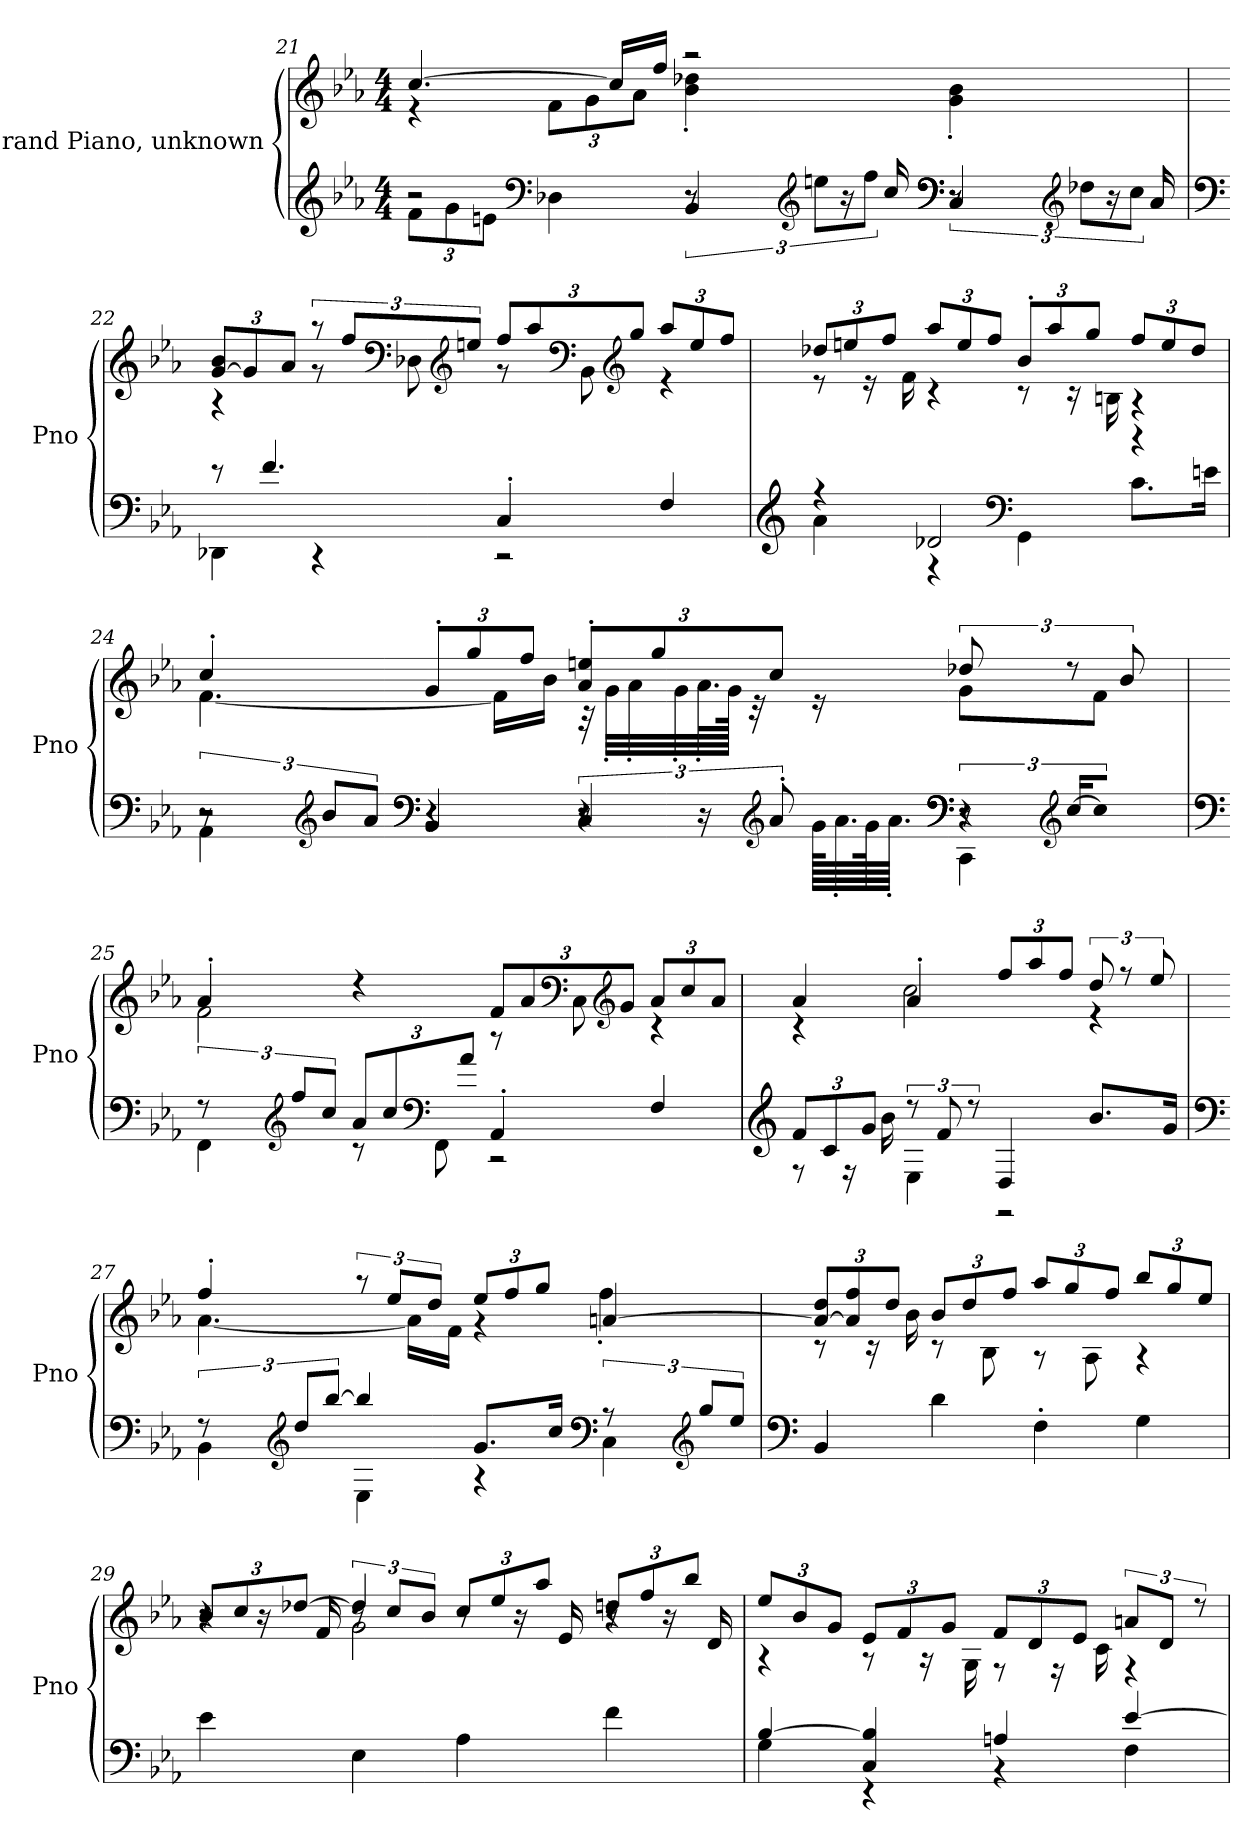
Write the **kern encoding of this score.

**kern	**kern
*part1	*part1
*staff2	*staff1
*I"Grand Piano, unknown	*
*I'Pno	*
!!LO:LB:g=z
*clefG2	*clefG2
*k[b-e-a-]	*k[b-e-a-]
*M4/4	*M4/4
=21	=21
*^	*
*	*Xbrackettup	*
*	*^	*^
2r	12f\L	2r	[4.cc/	4r
.	12g\	.	.	.
.	12en\J	.	.	.
*clefF4	*	*	*	*
*	*	*	*	*Xbrackettup
.	4D-X\	.	.	12f\L
.	.	.	.	12g\
.	.	.	16cc/LL]	.
.	.	.	.	12a-\J
.	.	.	16ff/JJ	.
*	*brackettup	*	*	*
8r	12r	4BB-/	2r	4b-\' 4dd-X\'
*clefG2	*	*	*	*
.	12een\L	.	.	.
16r	.	.	.	.
.	12ff\J	.	.	.
16cc/	.	.	.	.
*clefF4	*	*	*	*
8r	12r	4C/	.	4g\' 4b-\'
*clefG2	*	*	*	*
.	12dd-X\L	.	.	.
16r	.	.	.	.
.	12cc\J	.	.	.
16a-/	.	.	.	.
*v	*v	*v	*	*
!!LO:LB:g=z	!!
=22	=22	=22
*clefF4	*	*
*^	*	*
8r	4DD-X\	[12g/ 12b-/L	4r
.	.	12g/]	.
4.f/	.	.	.
.	.	12a-/J	.
*	*	*brackettup	*
.	4r	12r	8r
.	.	12ff/L	.
*	*	*clefF4	*
.	.	.	8D-X\
*	*	*clefG2	*
.	.	12een/J	.
*	*	*Xbrackettup	*
4C'/	2r	12ff/L	8r
.	.	12aa-/	.
*	*	*clefF4	*
.	.	.	8BB-\
*	*	*clefG2	*
.	.	12gg/J	.
4F/	.	12aa-/L	4r
.	.	12ee/	.
.	.	12ff/J	.
=23	=23	=23	=23
*clefG2	*	*	*
4r	4a-\	12dd-X/L	8r
.	.	12een/	.
.	.	.	16r
.	.	12ff/J	.
.	.	.	16f\
2d-X/	4r	12aa-/L	4r
.	.	12ee/	.
.	.	12ff/J	.
*clefF4	*	*	*
.	4GG\	12b-'/L	8r
.	.	12aa-/	.
.	.	.	16r
.	.	12gg/J	.
.	.	.	16Bn\
4r	8.c\L	12ff/L	4r
.	.	12ee/	.
.	.	12dd-/J	.
.	16en\Jk	.	.
!!LO:LB:g=z	!!
=24	=24	=24	=24
*	*^	*	*
12r	4AA-\	2r	4cc'/	[4.f\
*clefG2	*	*	*	*
12b-/L	.	.	.	.
12a-/J	.	.	.	.
*clefF4	*	*	*	*
4BB-/	4r	.	12g'/L	.
.	.	.	12gg/	.
.	.	.	.	16f\LL]
.	.	.	12ff/J	.
.	.	.	.	16b-\JJ
6r	8r	4C/	12a-/' 12een/'L	32r
.	.	.	.	32g'\LLL
.	.	.	.	32a-'\
.	.	.	12gg/	.
.	.	.	.	32g'\
.	16r	.	.	64.a-'\L
.	.	.	.	128g\JJJJk
.	.	.	.	32r
*clefG2	*	*	*	*
12a-'/	.	.	12cc/J	.
.	128g\KLLLL	.	.	16r
.	64.a-'\	.	.	.
.	128g\K	.	.	.
.	64.a-'\JJJJ	.	.	.
*clefF4	*	*	*	*
*	*	*	*brackettup	*
12r	4CC\	4r	12dd-X/	8g\L
*clefG2	*	*	*	*
[24cc/KL	.	.	12r	.
8cc/J]	.	.	.	8f\J
.	.	.	12b-/	.
*v	*v	*v	*	*
!!LO:PB:g=z	!!
=25	=25	=25
*clefF4	*	*
*^	*	*
12r	4FF\	4a-'/	2f\
*clefG2	*	*	*
12ff/L	.	.	.
12cc/J	.	.	.
*Xbrackettup	*	*	*
12a-/L	8r	4r	.
12cc/	.	.	.
*clefF4	*	*	*
.	8FF\	.	.
12a-/J	.	.	.
*	*	*Xbrackettup	*
4AA-'/	2r	12f/L	8r
.	.	12a-/	.
*	*	*clefF4	*
.	.	.	8C\
*	*	*clefG2	*
.	.	12g/J	.
4F/	.	12a-/L	4r
.	.	12cc/	.
.	.	12a-/J	.
=26	=26	=26	=26
*clefG2	*	*	*
12f/L	8r	4a-/	4r
12c/	.	.	.
.	16r	.	.
12g/J	.	.	.
.	16b-\	.	.
*brackettup	*	*	*
12r	4E-\	4a-'/	2cc\
12f/	.	.	.
12r	.	.	.
4D/	2r	12ff/L	.
.	.	12aa-/	.
.	.	12ff/J	.
*	*	*brackettup	*
8.b-/L	.	12dd/	4r
.	.	12r	.
.	.	12ee-/	.
16g/Jk	.	.	.
!!LO:LB:g=z	!!
=27	=27	=27	=27
*clefF4	*	*	*
12r	4BB-\	4ff'/	[4.a-\
*clefG2	*	*	*
12dd/L	.	.	.
[12bb-/J	.	.	.
4bb-/]	4E-\	12r	.
.	.	12ee-/L	.
.	.	.	16a-\LL]
.	.	12dd/J	.
.	.	.	16f\JJ
*	*	*Xbrackettup	*
8.g/L	4r	12ee-/L	4r
.	.	12ff/	.
.	.	12gg/J	.
16cc/Jk	.	.	.
*clefF4	*	*	*
12r	4C\	[4an/	4ff'\
*clefG2	*	*	*
12gg/L	.	.	.
12ee-/J	.	.	.
*v	*v	*	*
=28	=28	=28
*clefF4	*	*
4BB-/	12a/_ 12dd/L	8r
.	12a/] 12ff/	.
.	.	16r
.	12dd/J	.
.	.	16b-\
4d\	12b-/L	8r
.	12dd/	.
.	.	8B-\
.	12ff/J	.
4F'\	12aa-/L	8r
.	12gg/	.
.	.	8A-\
.	12ff/J	.
4G\	12bb-/L	4r
.	12gg/	.
.	12ee-/J	.
!!LO:LB:g=z
=29	=29	=29
*	*	*^
4e-\	12b-/L	4r	8r
.	12cc/	.	.
.	.	.	16r
.	[12dd-X/J	.	.
.	.	.	16f/
*	*	*	*brackettup
4E-\	4dd-/]	2g\	12r
.	.	.	12cc/L
.	.	.	12b-/J
*	*Xbrackettup	*	*
4A-\	12cc/L	.	8r
.	12ee-/	.	.
.	.	.	16r
.	12aa-/J	.	.
.	.	.	16e-/
4f\	12ddn/L	4r	8r
.	12ff/	.	.
.	.	.	16r
.	12bb-/J	.	.
.	.	.	16d/
*	*	*v	*v
=30	=30	=30
*^	*	*
[4B-/	4G\	12ee-/L	4r
.	.	12b-/	.
.	.	12g/J	.
4C/ 4B-/]	4r	12e-/L	8r
.	.	12f/	.
.	.	.	16r
.	.	12g/J	.
.	.	.	16G\
4An/	4r	12f/L	8r
.	.	12d/	.
.	.	.	16r
.	.	12e-/J	.
.	.	.	16c\
*	*	*brackettup	*
[4e-/	4F\	12an/L	4r
.	.	12d/J	.
.	.	12r	.
*v	*v	*	*
*	*v	*v
=	=
*-	*-
